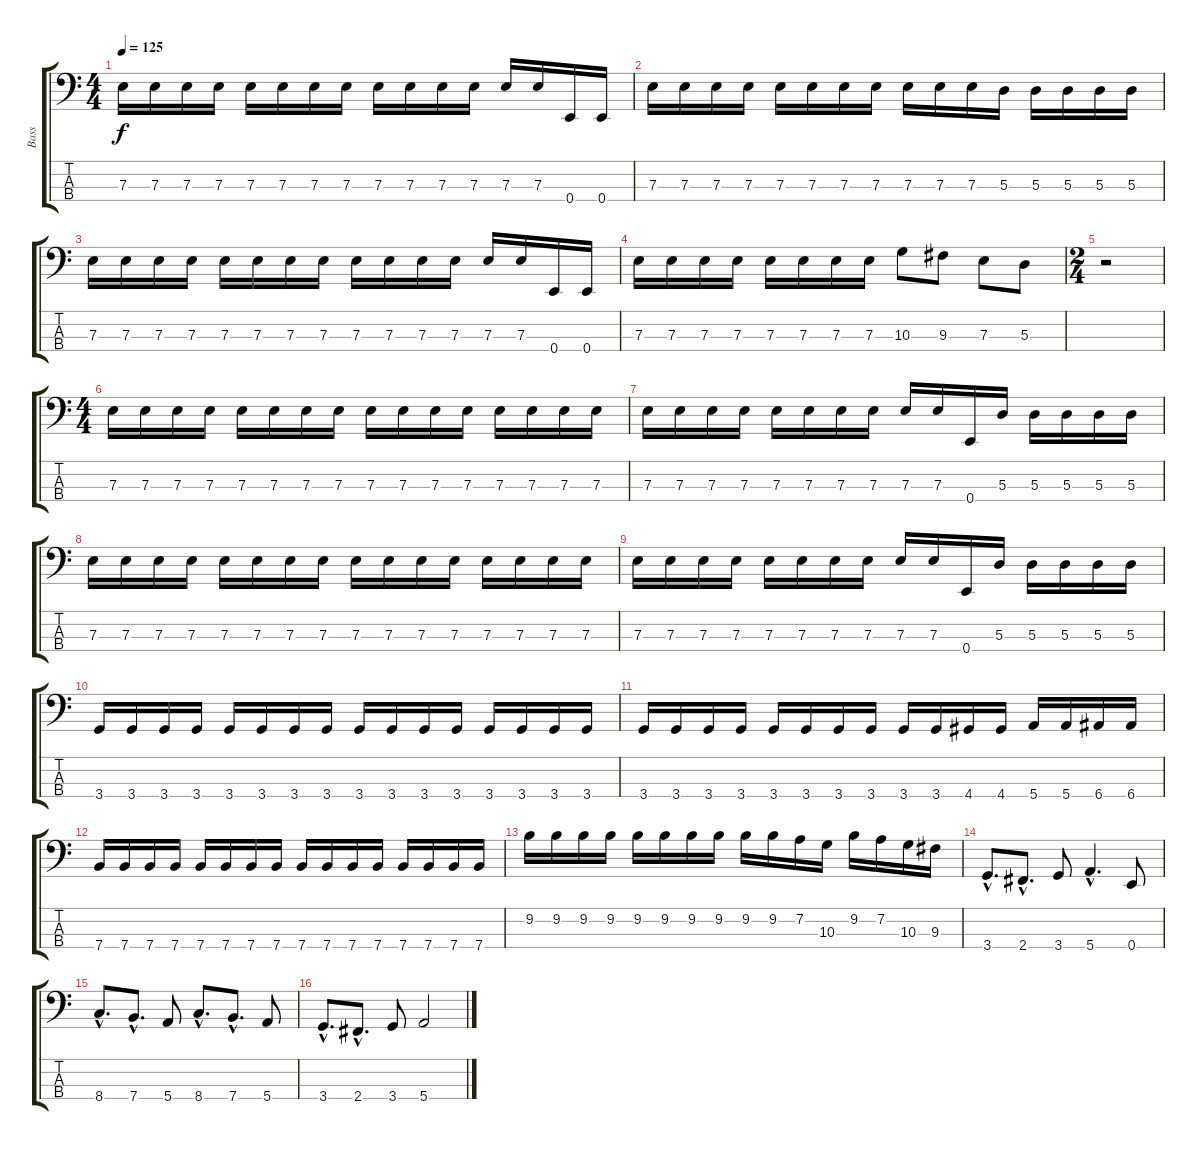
\track ("Bass" "Bass") {instrument electricbassfinger}
\staff {score tabs}
\tuning (G2 D2 A1 E1) {hide}
\ts (4 4)
\tempo 125
\clef f4
\ks c
7.3.16{dy f} 7.3.16 7.3.16 7.3.16 7.3.16 7.3.16 7.3.16 7.3.16 7.3.16 7.3.16 7.3.16 7.3.16 7.3.16 7.3.16 0.4.16 0.4.16 |
7.3.16 7.3.16 7.3.16 7.3.16 7.3.16 7.3.16 7.3.16 7.3.16 7.3.16 7.3.16 7.3.16 5.3.16 5.3.16 5.3.16 5.3.16 5.3.16 |
7.3.16 7.3.16 7.3.16 7.3.16 7.3.16 7.3.16 7.3.16 7.3.16 7.3.16 7.3.16 7.3.16 7.3.16 7.3.16 7.3.16 0.4.16 0.4.16 |
7.3.16 7.3.16 7.3.16 7.3.16 7.3.16 7.3.16 7.3.16 7.3.16 10.3.8 9.3.8 7.3.8 5.3.8 |
\ts (2 4)
r.2 |
\ts (4 4)
7.3.16 7.3.16 7.3.16 7.3.16 7.3.16 7.3.16 7.3.16 7.3.16 7.3.16 7.3.16 7.3.16 7.3.16 7.3.16 7.3.16 7.3.16 7.3.16 |
7.3.16 7.3.16 7.3.16 7.3.16 7.3.16 7.3.16 7.3.16 7.3.16 7.3.16 7.3.16 0.4.16 5.3.16 5.3.16 5.3.16 5.3.16 5.3.16 |
7.3.16 7.3.16 7.3.16 7.3.16 7.3.16 7.3.16 7.3.16 7.3.16 7.3.16 7.3.16 7.3.16 7.3.16 7.3.16 7.3.16 7.3.16 7.3.16 |
7.3.16 7.3.16 7.3.16 7.3.16 7.3.16 7.3.16 7.3.16 7.3.16 7.3.16 7.3.16 0.4.16 5.3.16 5.3.16 5.3.16 5.3.16 5.3.16 |
3.4.16 3.4.16 3.4.16 3.4.16 3.4.16 3.4.16 3.4.16 3.4.16 3.4.16 3.4.16 3.4.16 3.4.16 3.4.16 3.4.16 3.4.16 3.4.16 |
3.4.16 3.4.16 3.4.16 3.4.16 3.4.16 3.4.16 3.4.16 3.4.16 3.4.16 3.4.16 4.4.16 4.4.16 5.4.16 5.4.16 6.4.16 6.4.16 |
7.4.16 7.4.16 7.4.16 7.4.16 7.4.16 7.4.16 7.4.16 7.4.16 7.4.16 7.4.16 7.4.16 7.4.16 7.4.16 7.4.16 7.4.16 7.4.16 |
9.2.16 9.2.16 9.2.16 9.2.16 9.2.16 9.2.16 9.2.16 9.2.16 9.2.16 9.2.16 7.2.16 10.3.16 9.2.16 7.2.16 10.3.16 9.3.16 |
3.4{hac}.8{d} 2.4{hac}.8{d} 3.4.8 5.4{hac}.4{d} 0.4.8 |
8.4{hac}.8{d} 7.4{hac}.8{d} 5.4.8 8.4{hac}.8{d} 7.4{hac}.8{d} 5.4.8 |
3.4{hac}.8{d} 2.4{hac}.8{d} 3.4.8 5.4.2
